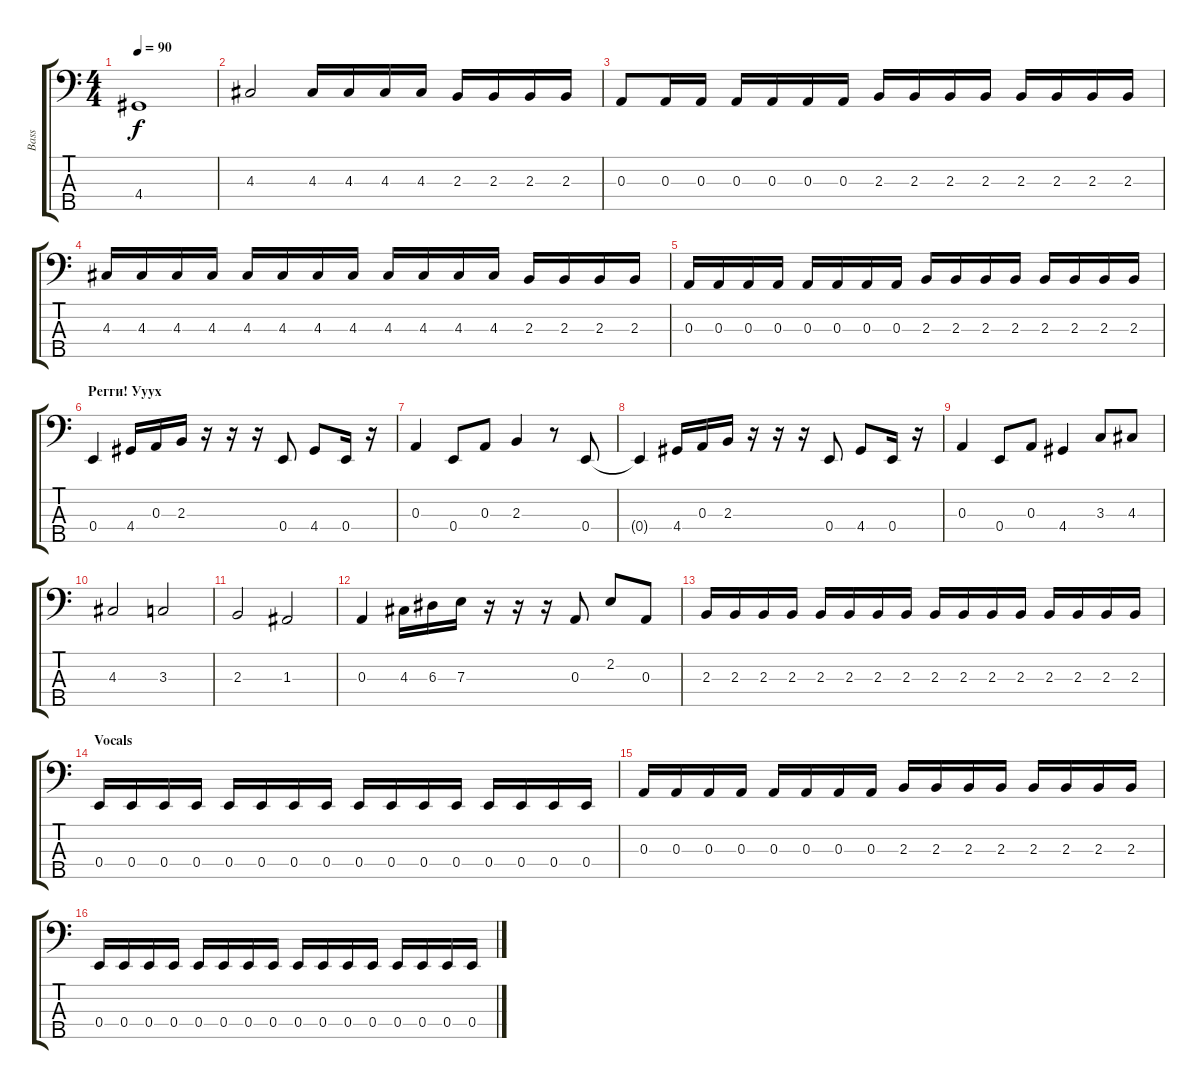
\track ("Bass" "Bass") {instrument electricbassfinger}
\staff {score tabs}
\tuning (G2 D2 A1 E1 B0) {hide}
\ts (4 4)
\tempo 90
\clef f4
\ks c
4.4.1{dy f} |
4.3.2 4.3.16 4.3.16 4.3.16 4.3.16 2.3.16 2.3.16 2.3.16 2.3.16 |
0.3.8 0.3.16 0.3.16 0.3.16 0.3.16 0.3.16 0.3.16 2.3.16 2.3.16 2.3.16 2.3.16 2.3.16 2.3.16 2.3.16 2.3.16 |
4.3.16 4.3.16 4.3.16 4.3.16 4.3.16 4.3.16 4.3.16 4.3.16 4.3.16 4.3.16 4.3.16 4.3.16 2.3.16 2.3.16 2.3.16 2.3.16 |
0.3.16 0.3.16 0.3.16 0.3.16 0.3.16 0.3.16 0.3.16 0.3.16 2.3.16 2.3.16 2.3.16 2.3.16 2.3.16 2.3.16 2.3.16 2.3.16 |
\section ("" "Регги! Ууух")
0.4.4 4.4.16 0.3.16 2.3.16 r.16 r.16 r.16 0.4.8 4.4.8 0.4.16 r.16 |
0.3.4 0.4.8 0.3.8 2.3.4 r.8 0.4.8 |
0.4{t}.4 4.4.16 0.3.16 2.3.16 r.16 r.16 r.16 0.4.8 4.4.8 0.4.16 r.16 |
0.3.4 0.4.8 0.3.8 4.4.4 3.3.8 4.3.8 |
4.3.2 3.3.2 |
2.3.2 1.3.2 |
0.3.4 4.3.16 6.3.16 7.3.16 r.16 r.16 r.16 0.3.8 2.2.8 0.3.8 |
2.3.16 2.3.16 2.3.16 2.3.16 2.3.16 2.3.16 2.3.16 2.3.16 2.3.16 2.3.16 2.3.16 2.3.16 2.3.16 2.3.16 2.3.16 2.3.16 |
\section ("" "Vocals")
0.4.16 0.4.16 0.4.16 0.4.16 0.4.16 0.4.16 0.4.16 0.4.16 0.4.16 0.4.16 0.4.16 0.4.16 0.4.16 0.4.16 0.4.16 0.4.16 |
0.3.16 0.3.16 0.3.16 0.3.16 0.3.16 0.3.16 0.3.16 0.3.16 2.3.16 2.3.16 2.3.16 2.3.16 2.3.16 2.3.16 2.3.16 2.3.16 |
0.4.16 0.4.16 0.4.16 0.4.16 0.4.16 0.4.16 0.4.16 0.4.16 0.4.16 0.4.16 0.4.16 0.4.16 0.4.16 0.4.16 0.4.16 0.4.16
